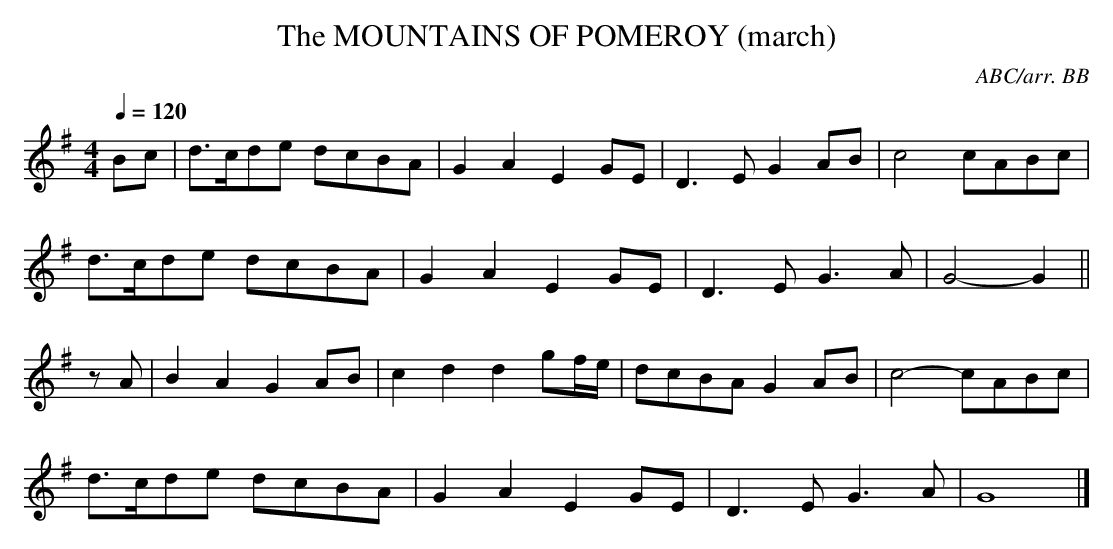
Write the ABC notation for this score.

X:1
T:MOUNTAINS OF POMEROY (march), The
C:ABC/arr. BB
Q:1/4=120
M:4/4
L:1/8
K:G
Bc|d>cde dcBA|G2A2 E2GE|D3E G2AB|c4 cABc|
d>cde dcBA|G2A2 E2GE|D3E G3A|G4-G2||
zA|B2A2 G2AB|c2d2 d2gf/e/|dcBA G2 AB|c4-cABc|
d>cde dcBA|G2A2 E2GE|D3E G3A|G8|]
